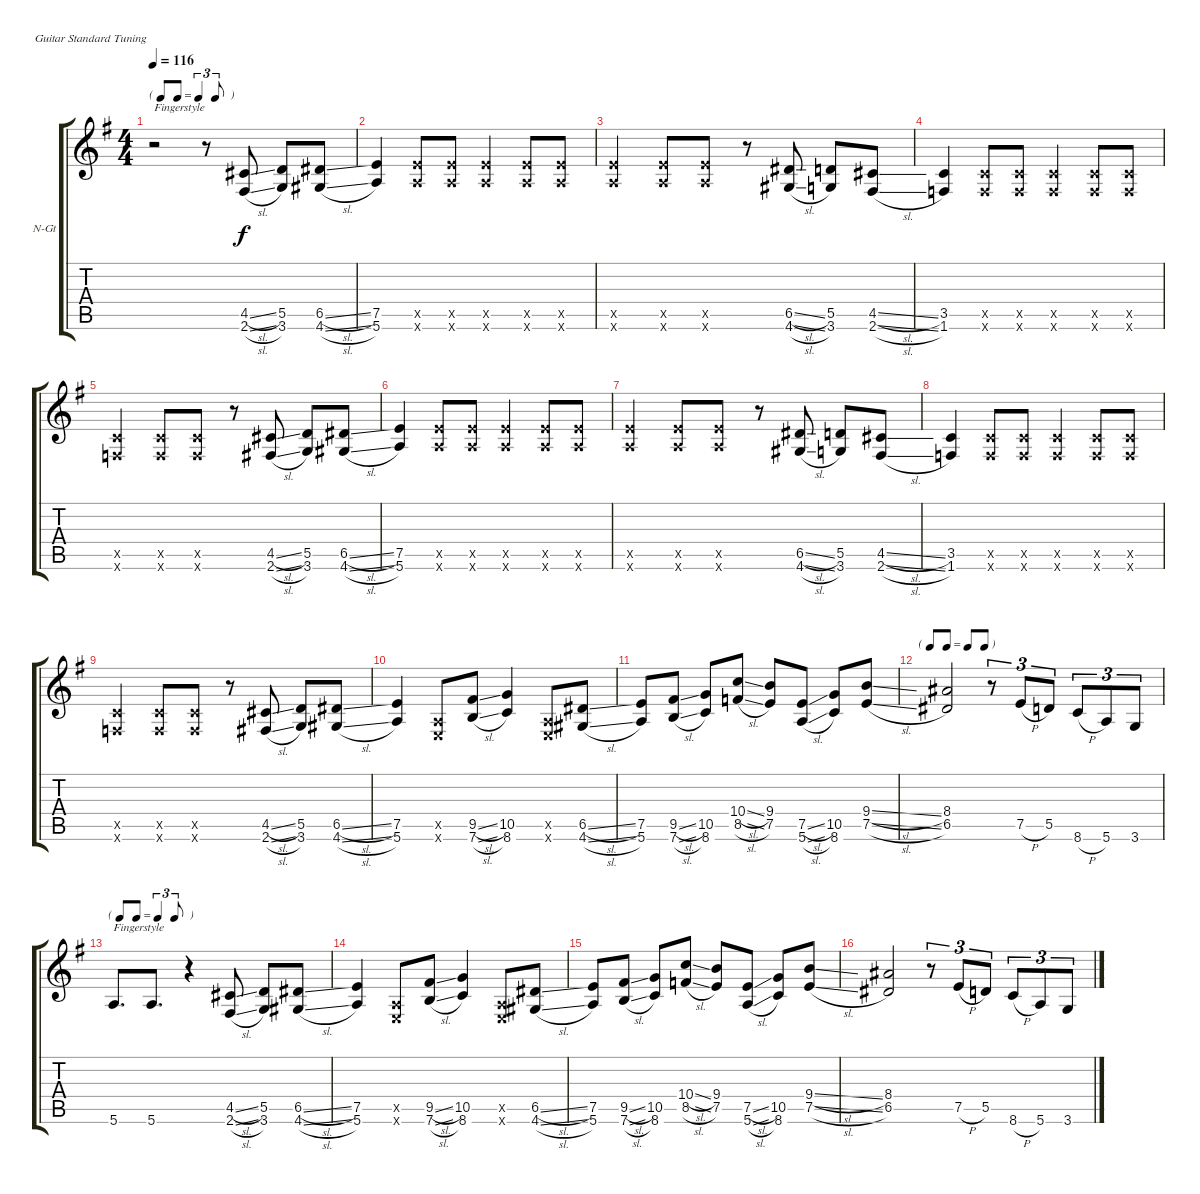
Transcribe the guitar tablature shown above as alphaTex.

\bracketExtendMode groupsimilarinstruments
\firstSystemTrackNameOrientation horizontal
\otherSystemsTrackNameOrientation horizontal
\track ("Spår 1" "N-Gt") {instrument acousticguitarnylon}
\staff {score tabs}
\tuning (E4 B3 G3 D3 A2 E2)
\ts (4 4)
\beaming (8 2 2 2 2)
\tf triplet8th
\tempo 116
\clef g2
\ks g
r.2{txt "Fingerstyle" dy f instrument acousticguitarnylon} r.8 (4.5{sl} 2.6{sl}).8 (5.5 3.6).8 (6.5{sl} 4.6{sl}).8 |
(7.5 5.6).4 (7.5{x} 5.6{x}).8 (7.5{x} 5.6{x}).8 (7.5{x} 5.6{x}).4 (7.5{x} 5.6{x}).8 (7.5{x} 5.6{x}).8 |
(7.5{x} 5.6{x}).4 (7.5{x} 5.6{x}).8 (7.5{x} 5.6{x}).8 r.8 (6.5{sl} 4.6{sl}).8 (5.5 3.6).8 (4.5{sl} 2.6{sl}).8 |
(3.5 1.6).4 (3.5{x} 1.6{x}).8 (3.5{x} 1.6{x}).8 (3.5{x} 1.6{x}).4 (3.5{x} 1.6{x}).8 (3.5{x} 1.6{x}).8 |
(3.5{x} 1.6{x}).4 (3.5{x} 1.6{x}).8 (3.5{x} 1.6{x}).8 r.8 (4.5{sl} 2.6{sl}).8 (5.5 3.6).8 (6.5{sl} 4.6{sl}).8 |
(7.5 5.6).4 (7.5{x} 5.6{x}).8 (7.5{x} 5.6{x}).8 (7.5{x} 5.6{x}).4 (7.5{x} 5.6{x}).8 (7.5{x} 5.6{x}).8 |
(7.5{x} 5.6{x}).4 (7.5{x} 5.6{x}).8 (7.5{x} 5.6{x}).8 r.8 (6.5{sl} 4.6{sl}).8 (5.5 3.6).8 (4.5{sl} 2.6{sl}).8 |
(3.5 1.6).4 (3.5{x} 1.6{x}).8 (3.5{x} 1.6{x}).8 (3.5{x} 1.6{x}).4 (3.5{x} 1.6{x}).8 (3.5{x} 1.6{x}).8 |
(3.5{x} 1.6{x}).4 (3.5{x} 1.6{x}).8 (3.5{x} 1.6{x}).8 r.8 (4.5{sl} 2.6{sl}).8 (5.5 3.6).8 (6.5{sl} 4.6{sl}).8 |
(7.5 5.6).4 (0.5{x} 0.6{x}).8 (9.5{sl} 7.6{sl}).8 (10.5 8.6).4 (0.5{x} 0.6{x}).8 (6.5{sl} 4.6{sl}).8 |
(7.5 5.6).8 (9.5{sl} 7.6{sl}).8 (10.5 8.6).8 (10.4{sl} 8.5{sl}).8 (9.4 7.5).8 (7.5{sl} 5.6{sl}).8 (10.5 8.6).8 (9.4{sl} 7.5{sl}).8 |
\tf none
(8.4 6.5).2 r.8{tu (3 2)} 7.5{h}.8{tu (3 2)} 5.5.8{tu (3 2)} 8.6{h}.8{tu (3 2)} 5.6.8{tu (3 2)} 3.6.8{tu (3 2)} |
\tf triplet8th
5.6.8{d txt "Fingerstyle"} 5.6.8{d} r.4 (4.5{sl} 2.6{sl}).8 (5.5 3.6).8 (6.5{sl} 4.6{sl}).8 |
(7.5 5.6).4 (0.5{x} 0.6{x}).8 (9.5{sl} 7.6{sl}).8 (10.5 8.6).4 (0.5{x} 0.6{x}).8 (6.5{sl} 4.6{sl}).8 |
(7.5 5.6).8 (9.5{sl} 7.6{sl}).8 (10.5 8.6).8 (10.4{sl} 8.5{sl}).8 (9.4 7.5).8 (7.5{sl} 5.6{sl}).8 (10.5 8.6).8 (9.4{sl} 7.5{sl}).8 |
(8.4 6.5).2 r.8{tu (3 2)} 7.5{h}.8{tu (3 2)} 5.5.8{tu (3 2)} 8.6{h}.8{tu (3 2)} 5.6.8{tu (3 2)} 3.6.8{tu (3 2)}
